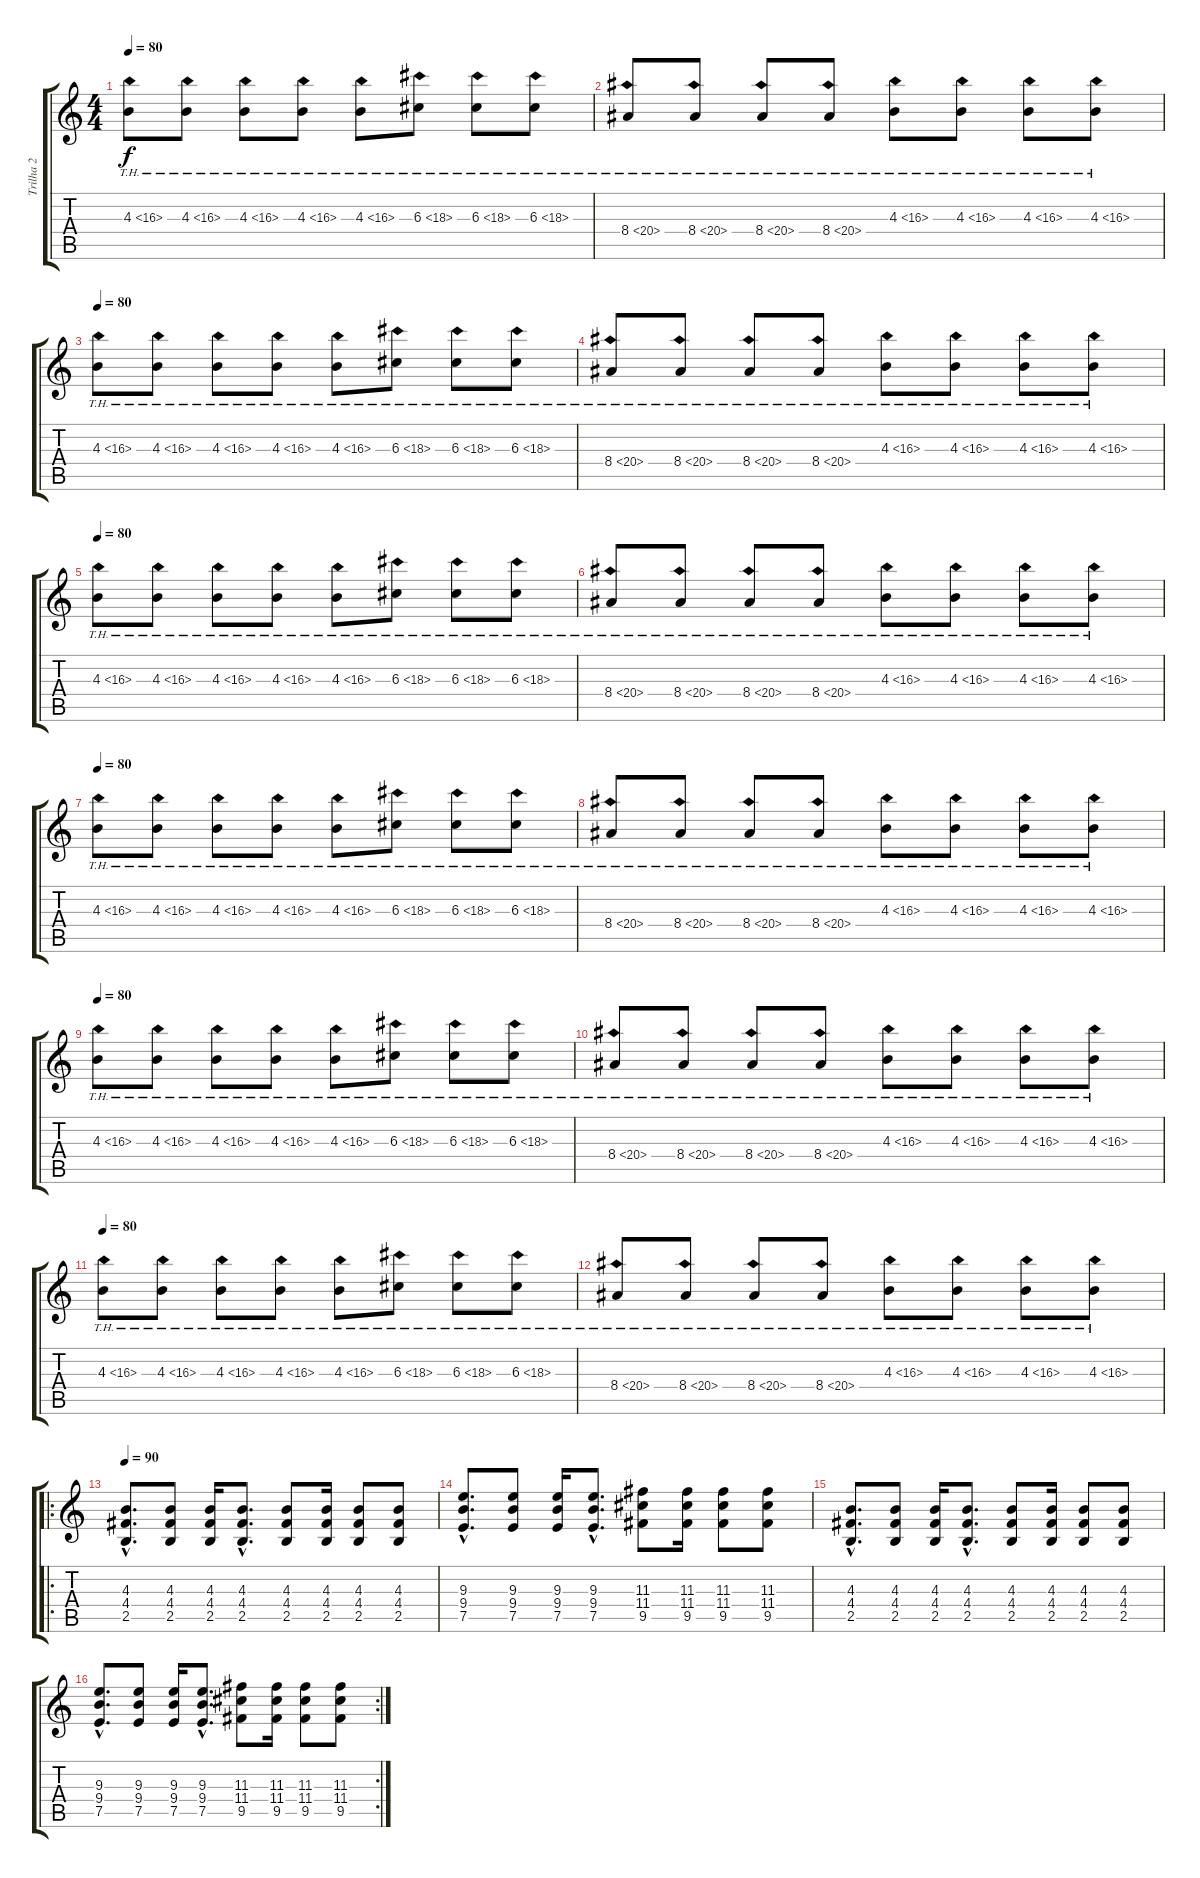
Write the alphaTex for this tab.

\track ("Trilha 2" "Trilha 2") {instrument acousticguitarnylon}
\staff {score tabs}
\tuning (E4 B3 G3 D3 A2 E2) {hide}
\ts (4 4)
\tempo 80
\clef g2
\ks c
4.3{th 12}.8{dy f volume 14 instrument acousticguitarnylon} 4.3{th 12}.8 4.3{th 12}.8 4.3{th 12}.8 4.3{th 12}.8 6.3{th 12}.8 6.3{th 12}.8 6.3{th 12}.8 |
8.4{th 12}.8 8.4{th 12}.8 8.4{th 12}.8 8.4{th 12}.8 4.3{th 12}.8 4.3{th 12}.8 4.3{th 12}.8 4.3{th 12}.8 |
\tempo 80
4.3{th 12}.8 4.3{th 12}.8 4.3{th 12}.8 4.3{th 12}.8 4.3{th 12}.8 6.3{th 12}.8 6.3{th 12}.8 6.3{th 12}.8 |
8.4{th 12}.8 8.4{th 12}.8 8.4{th 12}.8 8.4{th 12}.8 4.3{th 12}.8 4.3{th 12}.8 4.3{th 12}.8 4.3{th 12}.8 |
\tempo 80
4.3{th 12}.8{instrument acousticguitarnylon} 4.3{th 12}.8 4.3{th 12}.8 4.3{th 12}.8 4.3{th 12}.8 6.3{th 12}.8 6.3{th 12}.8 6.3{th 12}.8 |
8.4{th 12}.8 8.4{th 12}.8 8.4{th 12}.8 8.4{th 12}.8 4.3{th 12}.8 4.3{th 12}.8 4.3{th 12}.8 4.3{th 12}.8 |
\tempo 80
4.3{th 12}.8 4.3{th 12}.8 4.3{th 12}.8 4.3{th 12}.8 4.3{th 12}.8 6.3{th 12}.8 6.3{th 12}.8 6.3{th 12}.8 |
8.4{th 12}.8 8.4{th 12}.8 8.4{th 12}.8 8.4{th 12}.8 4.3{th 12}.8 4.3{th 12}.8 4.3{th 12}.8 4.3{th 12}.8 |
\tempo 80
4.3{th 12}.8{instrument acousticguitarnylon} 4.3{th 12}.8 4.3{th 12}.8 4.3{th 12}.8 4.3{th 12}.8 6.3{th 12}.8 6.3{th 12}.8 6.3{th 12}.8 |
8.4{th 12}.8 8.4{th 12}.8 8.4{th 12}.8 8.4{th 12}.8 4.3{th 12}.8 4.3{th 12}.8 4.3{th 12}.8 4.3{th 12}.8 |
\tempo 80
4.3{th 12}.8 4.3{th 12}.8 4.3{th 12}.8 4.3{th 12}.8 4.3{th 12}.8 6.3{th 12}.8 6.3{th 12}.8 6.3{th 12}.8 |
8.4{th 12}.8 8.4{th 12}.8 8.4{th 12}.8 8.4{th 12}.8 4.3{th 12}.8 4.3{th 12}.8 4.3{th 12}.8 4.3{th 12}.8 |
\ro
\tempo 90
(4.3{hac} 4.4{hac} 2.5{hac}).8{d instrument overdrivenguitar} (4.3 4.4 2.5).8 (4.3 4.4 2.5).16 (4.3{hac} 4.4{hac} 2.5{hac}).8{d} (4.3 4.4 2.5).8 (4.3 4.4 2.5).16 (4.3 4.4 2.5).8 (4.3 4.4 2.5).8 |
(9.3{hac} 9.4{hac} 7.5{hac}).8{d instrument distortionguitar} (9.3 9.4 7.5).8 (9.3 9.4 7.5).16 (9.3{hac} 9.4{hac} 7.5{hac}).8{d} (11.3 11.4 9.5).8 (11.3 11.4 9.5).16 (11.3 11.4 9.5).8 (11.3 11.4 9.5).8 |
(4.3{hac} 4.4{hac} 2.5{hac}).8{d instrument overdrivenguitar} (4.3 4.4 2.5).8 (4.3 4.4 2.5).16 (4.3{hac} 4.4{hac} 2.5{hac}).8{d} (4.3 4.4 2.5).8 (4.3 4.4 2.5).16 (4.3 4.4 2.5).8 (4.3 4.4 2.5).8 |
\rc 2
(9.3{hac} 9.4{hac} 7.5{hac}).8{d instrument distortionguitar} (9.3 9.4 7.5).8 (9.3 9.4 7.5).16 (9.3{hac} 9.4{hac} 7.5{hac}).8{d} (11.3 11.4 9.5).8 (11.3 11.4 9.5).16 (11.3 11.4 9.5).8 (11.3 11.4 9.5).8
